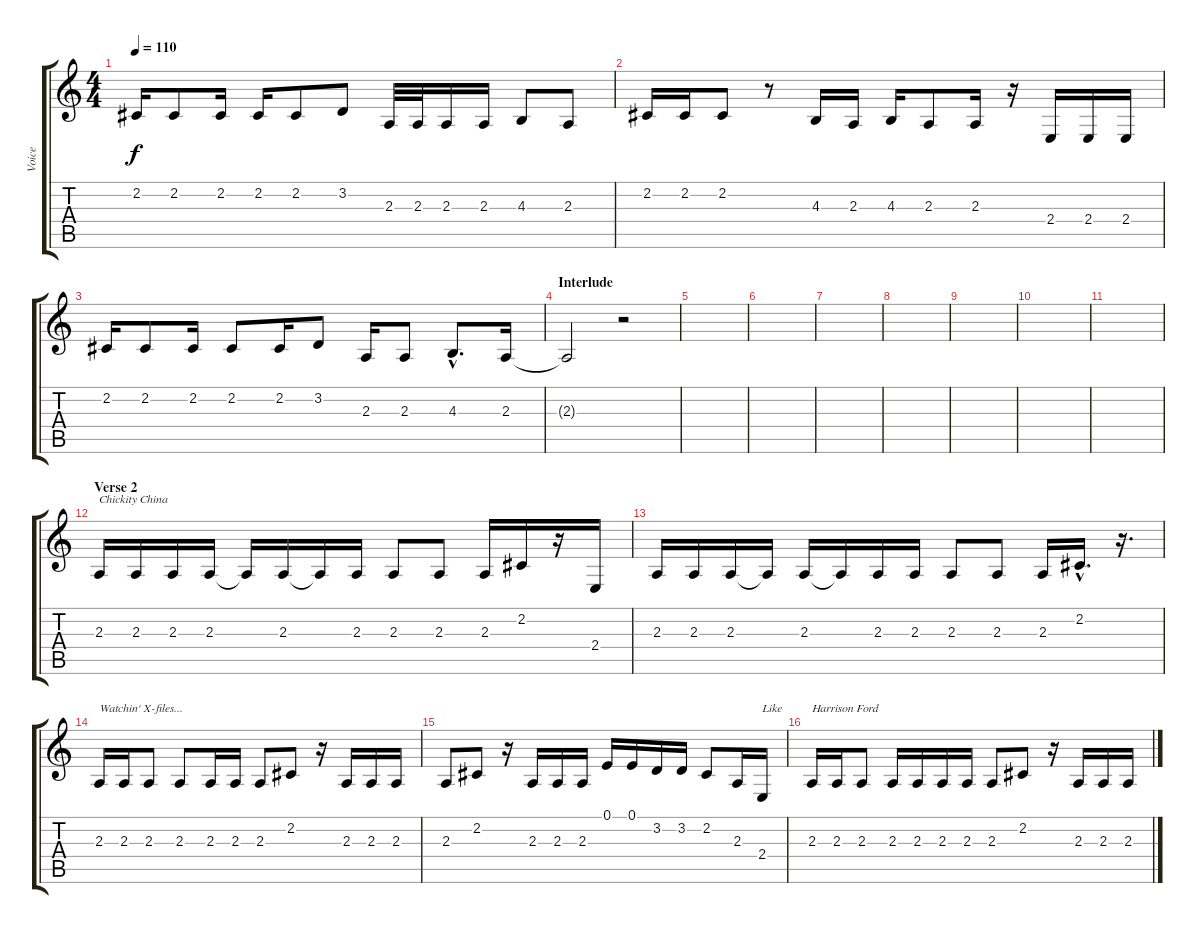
\track ("Voice" "Voice") {instrument tenorsax}
\staff {score tabs}
\tuning (E4 B3 G3 D3 A2 E2) {hide}
\ts (4 4)
\tempo 110
\clef g2
\ks c
2.2.16{dy f} 2.2.8 2.2.16 2.2.16 2.2.8 3.2.8 2.3.32 2.3.32 2.3.16 2.3.16 4.3.8 2.3.8 |
2.2.16 2.2.16 2.2.8 r.8 4.3.16 2.3.16 4.3.16 2.3.8 2.3.16 r.16 2.4.16 2.4.16 2.4.16 |
2.2.16 2.2.8 2.2.16 2.2.8 2.2.16 3.2.8 2.3.16 2.3.8 4.3{hac}.8{d} 2.3.16 |
\section ("" "Interlude")
2.3{t}.2 r.2 |
|
|
|
|
|
|
|
\section ("" "Verse 2")
2.3.16{txt "Chickity China"} 2.3.16 2.3.16 2.3.16 2.3{t}.16 2.3.16 2.3{t}.16 2.3.16 2.3.8 2.3.8 2.3.16 2.2.16 r.16 2.4.16 |
2.3.16 2.3.16 2.3.16 2.3{t}.16 2.3.16 2.3{t}.16 2.3.16 2.3.16 2.3.8 2.3.8 2.3.16 2.2{hac}.16{d} r.16{d} |
2.3.16{txt "Watchin' X-files..."} 2.3.16 2.3.8 2.3.8 2.3.16 2.3.16 2.3.8 2.2.8 r.16 2.3.16 2.3.16 2.3.16 |
2.3.8 2.2.8 r.16 2.3.16 2.3.16 2.3.16 0.1.16 0.1.16 3.2.16 3.2.16 2.2.8 2.3.16 2.4.16{txt "Like"} |
2.3.16{txt "Harrison Ford"} 2.3.16 2.3.8 2.3.16 2.3.16 2.3.16 2.3.16 2.3.8 2.2.8 r.16 2.3.16 2.3.16 2.3.16
